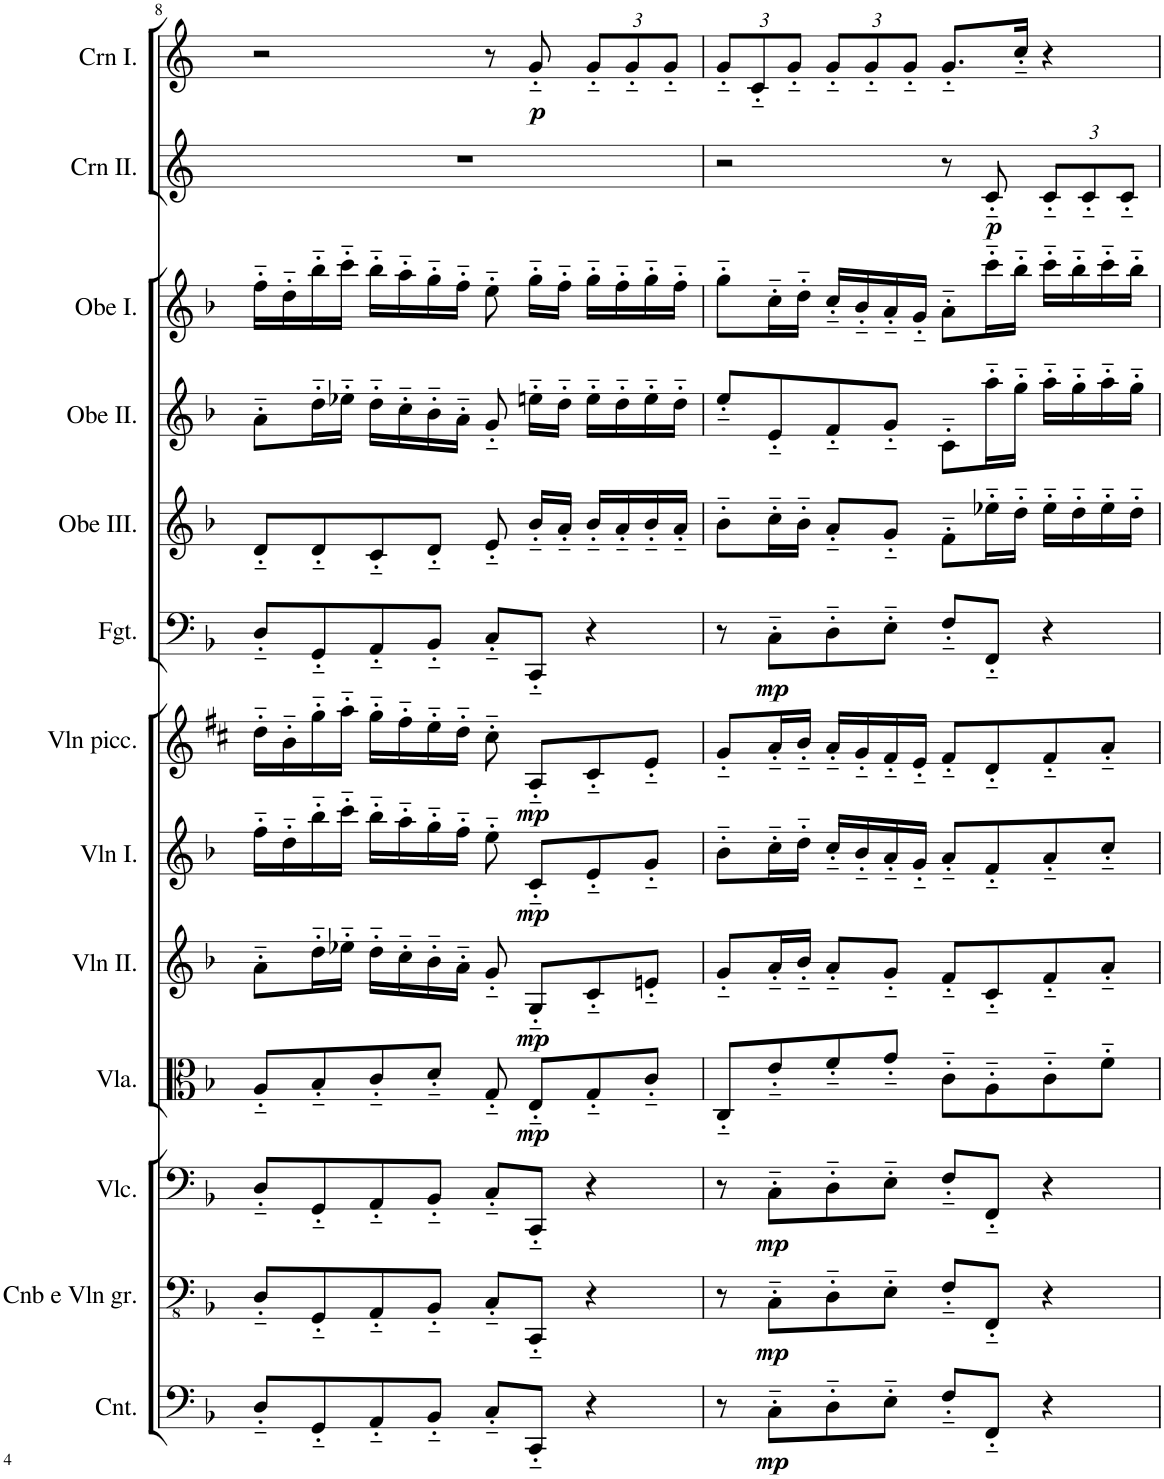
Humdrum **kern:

**kern	**dynam	**kern	**dynam	**kern	**dynam	**kern	**dynam	**kern	**dynam	**kern	**dynam	**kern	**dynam	**kern	**dynam	**kern	**kern	**kern	**kern	**dynam	**kern	**dynam
*part13	*part13	*part12	*part12	*part11	*part11	*part10	*part10	*part9	*part9	*part8	*part8	*part7	*part7	*part6	*part6	*part5	*part4	*part3	*part2	*part2	*part1	*part1
*staff13	*staff13	*staff12	*staff12	*staff11	*staff11	*staff10	*staff10	*staff9	*staff9	*staff8	*staff8	*staff7	*staff7	*staff6	*staff6	*staff5	*staff4	*staff3	*staff2	*staff2	*staff1	*staff1
*I"Continuo.	*	*I"Contrabass e Violino grosso.	*	*I"Violoncello.	*	*I"Viola.	*	*I"Violino II.	*	*I"Violino I.	*	*I"Violino piccolo.	*	*I"Fagotto.	*	*I"Oboe III.	*I"Oboe II.	*I"Oboe I.	*I"Corno II.	*	*I"Corno I.	*
*I'Cnt.	*	*I'Cnb e Vln gr.	*	*I'Vlc.	*	*I'Vla.	*	*I'Vln II.	*	*I'Vln I.	*	*I'Vln picc.	*	*I'Fgt.	*	*I'Obe III.	*I'Obe II.	*I'Obe I.	*I'Crn II.	*	*I'Crn I.	*
!!LO:PB:g=z
*clefF4	*	*clefFv4	*	*clefF4	*	*clefC3	*	*clefG2	*	*clefG2	*	*clefG2	*	*clefF4	*	*clefG2	*clefG2	*clefG2	*clefG2	*	*clefG2	*
*	*	*Trd7c12	*	*	*	*	*	*	*	*	*	*Trd-1c-3	*	*	*	*	*	*	*Trd4c7	*	*Trd4c7	*
*k[b-]	*	*k[b-]	*	*k[b-]	*	*k[b-]	*	*k[b-]	*	*k[b-]	*	*k[f#c#]	*	*k[b-]	*	*k[b-]	*k[b-]	*k[b-]	*k[]	*	*k[]	*
*M2/2	*	*M2/2	*	*M2/2	*	*M2/2	*	*M2/2	*	*M2/2	*	*M2/2	*	*M2/2	*	*M2/2	*M2/2	*M2/2	*M2/2	*	*M2/2	*
*met(c|)	*	*met(c|)	*	*met(c|)	*	*met(c|)	*	*met(c|)	*	*met(c|)	*	*met(c|)	*	*met(c|)	*	*met(c|)	*met(c|)	*met(c|)	*met(c|)	*	*met(c|)	*
=8	=8	=8	=8	=8	=8	=8	=8	=8	=8	=8	=8	=8	=8	=8	=8	=8	=8	=8	=8	=8	=8	=8
8D'~/L	.	8DD'~/L	.	8D'~/L	.	8A'~/L	.	8a'~\L	.	16ff'~\LL	.	16dd'~\LL	.	8D'~/L	.	8d'~/L	8a'~\L	16ff'~\LL	1r	.	2r	.
.	.	.	.	.	.	.	.	.	.	16dd'~\	.	16b'~\	.	.	.	.	.	16dd'~\	.	.	.	.
8GG'~/	.	8GGG'~/	.	8GG'~/	.	8B-'~/	.	16dd'~\L	.	16bb-'~\	.	16gg'~\	.	8GG'~/	.	8d'~/	16dd'~\L	16bb-'~\	.	.	.	.
.	.	.	.	.	.	.	.	16ee-X'~\JJ	.	16ccc'~\JJ	.	16aa'~\JJ	.	.	.	.	16ee-X'~\JJ	16ccc'~\JJ	.	.	.	.
8AA'~/	.	8AAA'~/	.	8AA'~/	.	8c'~/	.	16dd'~\LL	.	16bb-'~\LL	.	16gg'~\LL	.	8AA'~/	.	8c'~/	16dd'~\LL	16bb-'~\LL	.	.	.	.
.	.	.	.	.	.	.	.	16cc'~\	.	16aa'~\	.	16ff#'~\	.	.	.	.	16cc'~\	16aa'~\	.	.	.	.
8BB-'~/J	.	8BBB-'~/J	.	8BB-'~/J	.	8d'~/J	.	16b-'~\	.	16gg'~\	.	16ee'~\	.	8BB-'~/J	.	8d'~/J	16b-'~\	16gg'~\	.	.	.	.
.	.	.	.	.	.	.	.	16a'~\JJ	.	16ff'~\JJ	.	16dd'~\JJ	.	.	.	.	16a'~\JJ	16ff'~\JJ	.	.	.	.
8C'~/L	.	8CC'~/L	.	8C'~/L	.	8G'~/	.	8g'~/	.	8ee'~\	.	8cc#'~\	.	8C'~/L	.	8e'~/	8g'~/	8ee'~\	.	.	8r	.
!	!	!	!	!	!	!	!LO:DY:b	!	!LO:DY:b	!	!LO:DY:b	!	!LO:DY:b	!	!	!	!	!	!	!	!	!LO:DY:b
8CC'~/J	.	8CCC'~/J	.	8CC'~/J	.	8E'~/L	mp	8G'~/L	mp	8c'~/L	mp	8A'~/L	mp	8CC'~/J	.	16b-'~/LL	16een'~\LL	16gg'~\LL	.	.	8g'~/	p
.	.	.	.	.	.	.	.	.	.	.	.	.	.	.	.	16a'~/JJ	16dd'~\JJ	16ff'~\JJ	.	.	.	.
*	*	*	*	*	*	*	*	*	*	*	*	*	*	*	*	*	*	*	*	*	*Xbrackettup	*
4r	.	4r	.	4r	.	8G'~/	.	8c'~/	.	8e'~/	.	8c#'~/	.	4r	.	16b-'~/LL	16ee'~\LL	16gg'~\LL	.	.	12g'~/L	.
.	.	.	.	.	.	.	.	.	.	.	.	.	.	.	.	16a'~/	16dd'~\	16ff'~\	.	.	.	.
.	.	.	.	.	.	.	.	.	.	.	.	.	.	.	.	.	.	.	.	.	12g'~/	.
.	.	.	.	.	.	8c'~/J	.	8en'~/J	.	8g'~/J	.	8e'~/J	.	.	.	16b-'~/	16ee'~\	16gg'~\	.	.	.	.
.	.	.	.	.	.	.	.	.	.	.	.	.	.	.	.	.	.	.	.	.	12g'~/J	.
.	.	.	.	.	.	.	.	.	.	.	.	.	.	.	.	16a'~/JJ	16dd'~\JJ	16ff'~\JJ	.	.	.	.
=9	=9	=9	=9	=9	=9	=9	=9	=9	=9	=9	=9	=9	=9	=9	=9	=9	=9	=9	=9	=9	=9	=9
8r	.	8r	.	8r	.	8C'~/L	.	8g'~/L	.	8b-'~\L	.	8g'~/L	.	8r	.	8b-'~\L	8ee'~/L	8gg'~\L	2r	.	12g'~/L	.
.	.	.	.	.	.	.	.	.	.	.	.	.	.	.	.	.	.	.	.	.	12c'~/	.
!	!LO:DY:b	!	!LO:DY:b	!	!LO:DY:b	!	!	!	!	!	!	!	!	!	!LO:DY:b	!	!	!	!	!	!	!
8C'~\L	mp	8CC'~\L	mp	8C'~\L	mp	8e'~/	.	16a'~/L	.	16cc'~\L	.	16a'~/L	.	8C'~\L	mp	16cc'~\L	8e'~/	16cc'~\L	.	.	.	.
.	.	.	.	.	.	.	.	.	.	.	.	.	.	.	.	.	.	.	.	.	12g'~/J	.
.	.	.	.	.	.	.	.	16b-'~/JJ	.	16dd'~\JJ	.	16b'~/JJ	.	.	.	16b-'~\JJ	.	16dd'~\JJ	.	.	.	.
8D'~\	.	8DD'~\	.	8D'~\	.	8f'~/	.	8a'~/L	.	16cc'~/LL	.	16a'~/LL	.	8D'~\	.	8a'~/L	8f'~/	16cc'~/LL	.	.	12g'~/L	.
.	.	.	.	.	.	.	.	.	.	16b-'~/	.	16g'~/	.	.	.	.	.	16b-'~/	.	.	.	.
.	.	.	.	.	.	.	.	.	.	.	.	.	.	.	.	.	.	.	.	.	12g'~/	.
8E'~\J	.	8EE'~\J	.	8E'~\J	.	8g'~/J	.	8g'~/J	.	16a'~/	.	16f#'~/	.	8E'~\J	.	8g'~/J	8g'~/J	16a'~/	.	.	.	.
.	.	.	.	.	.	.	.	.	.	.	.	.	.	.	.	.	.	.	.	.	12g'~/J	.
.	.	.	.	.	.	.	.	.	.	16g'~/JJ	.	16e'~/JJ	.	.	.	.	.	16g'~/JJ	.	.	.	.
8F'~/L	.	8FF'~/L	.	8F'~/L	.	8c'~\L	.	8f'~/L	.	8a'~/L	.	8f#'~/L	.	8F'~/L	.	8f'~\L	8c'~\L	8a'~\L	8r	.	8.g'~/L	.
!	!	!	!	!	!	!	!	!	!	!	!	!	!	!	!	!	!	!	!	!LO:DY:b	!	!
8FF'~/J	.	8FFF'~/J	.	8FF'~/J	.	8A'~\	.	8c'~/	.	8f'~/	.	8d'~/	.	8FF'~/J	.	16ee-X'~\L	16aa'~\L	16ccc'~\L	8c'~/	p	.	.
.	.	.	.	.	.	.	.	.	.	.	.	.	.	.	.	16dd'~\JJ	16gg'~\JJ	16bb-'~\JJ	.	.	16cc'~/Jk	.
*	*	*	*	*	*	*	*	*	*	*	*	*	*	*	*	*	*	*	*Xbrackettup	*	*	*
4r	.	4r	.	4r	.	8c'~\	.	8f'~/	.	8a'~/	.	8f#'~/	.	4r	.	16ee-'~\LL	16aa'~\LL	16ccc'~\LL	12c'~/L	.	4r	.
.	.	.	.	.	.	.	.	.	.	.	.	.	.	.	.	16dd'~\	16gg'~\	16bb-'~\	.	.	.	.
.	.	.	.	.	.	.	.	.	.	.	.	.	.	.	.	.	.	.	12c'~/	.	.	.
.	.	.	.	.	.	8f'~\J	.	8a'~/J	.	8cc'~/J	.	8a'~/J	.	.	.	16ee-'~\	16aa'~\	16ccc'~\	.	.	.	.
.	.	.	.	.	.	.	.	.	.	.	.	.	.	.	.	.	.	.	12c'~/J	.	.	.
.	.	.	.	.	.	.	.	.	.	.	.	.	.	.	.	16dd'~\JJ	16gg'~\JJ	16bb-'~\JJ	.	.	.	.
=	=	=	=	=	=	=	=	=	=	=	=	=	=	=	=	=	=	=	=	=	=	=
*-	*-	*-	*-	*-	*-	*-	*-	*-	*-	*-	*-	*-	*-	*-	*-	*-	*-	*-	*-	*-	*-	*-
